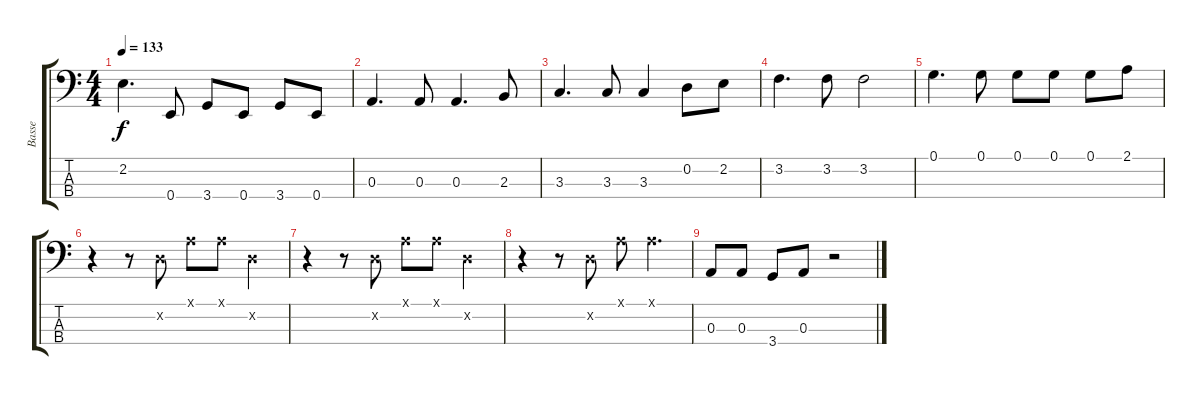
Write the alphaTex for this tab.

\track ("Basse" "Basse") {instrument electricbassfinger}
\staff {score tabs}
\tuning (G2 D2 A1 E1) {hide}
\ts (4 4)
\tempo 133
\clef f4
\ks c
2.2.4{d dy f} 0.4.8 3.4.8 0.4.8 3.4.8 0.4.8 |
0.3.4{d} 0.3.8 0.3.4{d} 2.3.8 |
3.3.4{d} 3.3.8 3.3.4 0.2.8 2.2.8 |
3.2.4{d} 3.2.8 3.2.2 |
0.1.4{d} 0.1.8 0.1.8 0.1.8 0.1.8 2.1.8 |
r.4 r.8 0.2{x}.8 2.1{x}.8 2.1{x}.8 0.2{x}.4 |
r.4 r.8 0.2{x}.8 2.1{x}.8 2.1{x}.8 0.2{x}.4 |
r.4 r.8 0.2{x}.8 2.1{x}.8 2.1{x}.4{d} |
0.3.8 0.3.8 3.4.8 0.3.8 r.2
